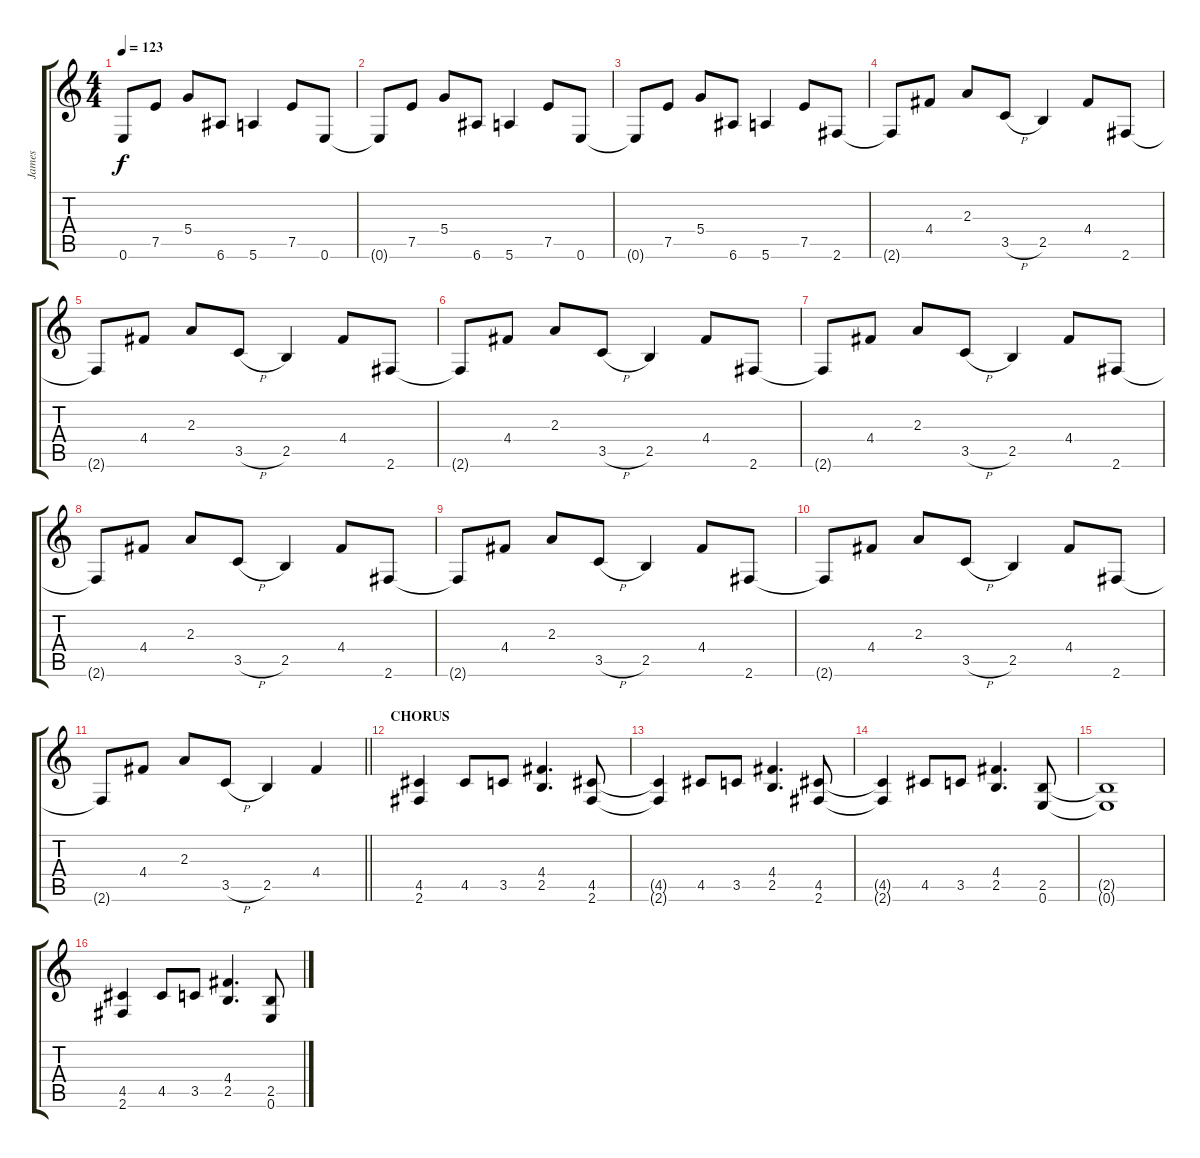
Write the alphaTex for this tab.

\track ("James" "James") {instrument overdrivenguitar}
\staff {score tabs}
\tuning (E4 B3 G3 D3 A2 E2) {hide}
\ts (4 4)
\tempo 123
\clef g2
\ks c
0.6{t}.8{dy f} 7.5.8 5.4.8 6.6.8 5.6.4 7.5.8 0.6.8 |
0.6{t}.8 7.5.8 5.4.8 6.6.8 5.6.4 7.5.8 0.6.8 |
0.6{t}.8 7.5.8 5.4.8 6.6.8 5.6.4 7.5.8 2.6.8{instrument overdrivenguitar} |
2.6{t}.8 4.4.8 2.3.8 3.5{h}.8 2.5.4 4.4.8 2.6.8 |
2.6{t}.8 4.4.8 2.3.8 3.5{h}.8 2.5.4 4.4.8 2.6.8 |
2.6{t}.8 4.4.8 2.3.8 3.5{h}.8 2.5.4 4.4.8 2.6.8 |
2.6{t}.8 4.4.8 2.3.8 3.5{h}.8 2.5.4 4.4.8 2.6.8 |
2.6{t}.8 4.4.8 2.3.8 3.5{h}.8 2.5.4 4.4.8 2.6.8 |
2.6{t}.8 4.4.8 2.3.8 3.5{h}.8 2.5.4 4.4.8 2.6.8 |
2.6{t}.8 4.4.8 2.3.8 3.5{h}.8 2.5.4 4.4.8 2.6.8 |
\barLineRight lightlight
2.6{t}.8 4.4.8 2.3.8 3.5{h}.8 2.5.4 4.4.4 |
\section ("" "CHORUS")
(4.5 2.6).4 4.5.8 3.5.8 (4.4 2.5).4{d} (4.5 2.6).8 |
(4.5{t} 2.6{t}).4 4.5.8 3.5.8 (4.4 2.5).4{d} (4.5 2.6).8 |
(4.5{t} 2.6{t}).4 4.5.8 3.5.8 (4.4 2.5).4{d} (2.5 0.6).8 |
(2.5{t} 0.6{t}).1 |
(4.5 2.6).4 4.5.8 3.5.8 (4.4 2.5).4{d} (2.5 0.6).8
